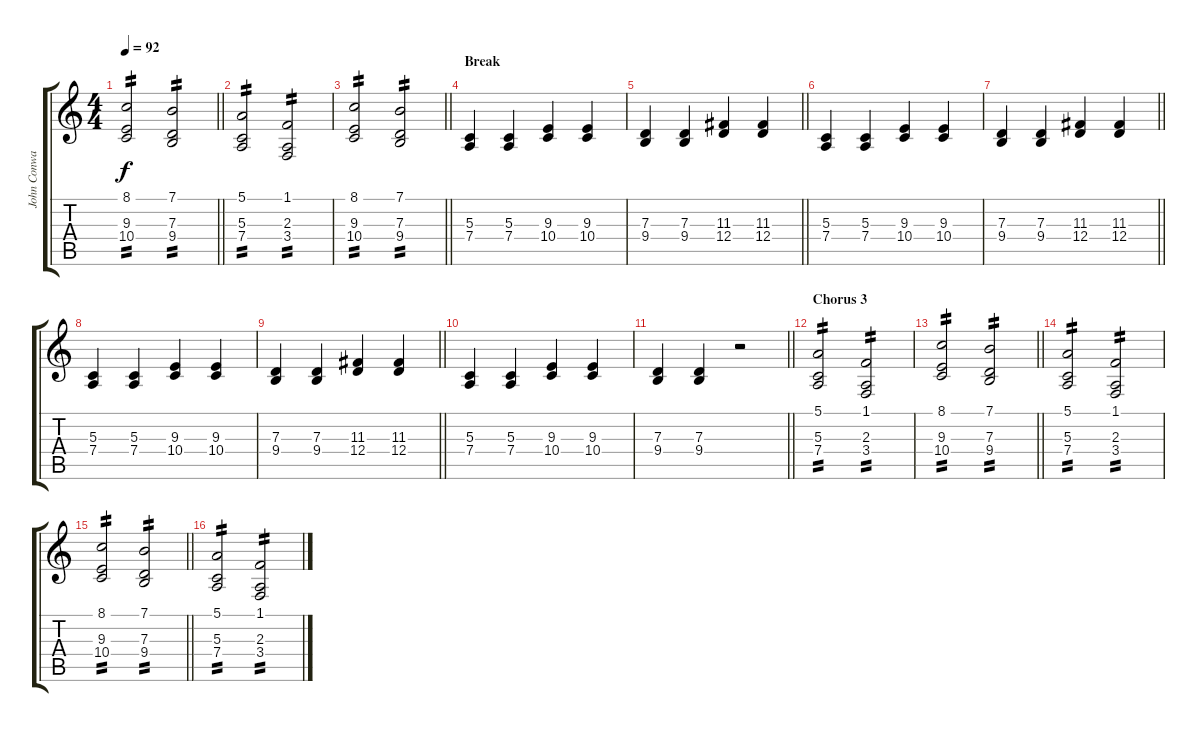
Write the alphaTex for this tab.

\track ("John Conway" "John Conwa") {instrument electricpiano1}
\staff {score tabs}
\tuning (E4 B3 G3 D3 A2 E2) {hide}
\ts (4 4)
\tempo 92
\clef g2
\barLineRight lightlight
\ks c
(8.1 9.3 10.4).2{tp 2 dy f} (7.1 7.3 9.4).2{tp 2} |
(5.1 5.3 7.4).2{tp 2} (1.1 2.3 3.4).2{tp 2} |
\barLineRight lightlight
(8.1 9.3 10.4).2{tp 2} (7.1 7.3 9.4).2{tp 2} |
\section ("" "Break")
(5.3 7.4).4 (5.3 7.4).4 (9.3 10.4).4 (9.3 10.4).4 |
\barLineRight lightlight
(7.3 9.4).4 (7.3 9.4).4 (11.3 12.4).4 (11.3 12.4).4 |
(5.3 7.4).4 (5.3 7.4).4 (9.3 10.4).4 (9.3 10.4).4 |
\barLineRight lightlight
(7.3 9.4).4 (7.3 9.4).4 (11.3 12.4).4 (11.3 12.4).4 |
(5.3 7.4).4 (5.3 7.4).4 (9.3 10.4).4 (9.3 10.4).4 |
\barLineRight lightlight
(7.3 9.4).4 (7.3 9.4).4 (11.3 12.4).4 (11.3 12.4).4 |
(5.3 7.4).4 (5.3 7.4).4 (9.3 10.4).4 (9.3 10.4).4 |
\barLineRight lightlight
(7.3 9.4).4 (7.3 9.4).4 r.2 |
\section ("" "Chorus 3")
(5.1 5.3 7.4).2{tp 2} (1.1 2.3 3.4).2{tp 2} |
\barLineRight lightlight
(8.1 9.3 10.4).2{tp 2} (7.1 7.3 9.4).2{tp 2} |
(5.1 5.3 7.4).2{tp 2} (1.1 2.3 3.4).2{tp 2} |
\barLineRight lightlight
(8.1 9.3 10.4).2{tp 2} (7.1 7.3 9.4).2{tp 2} |
(5.1 5.3 7.4).2{tp 2} (1.1 2.3 3.4).2{tp 2}
